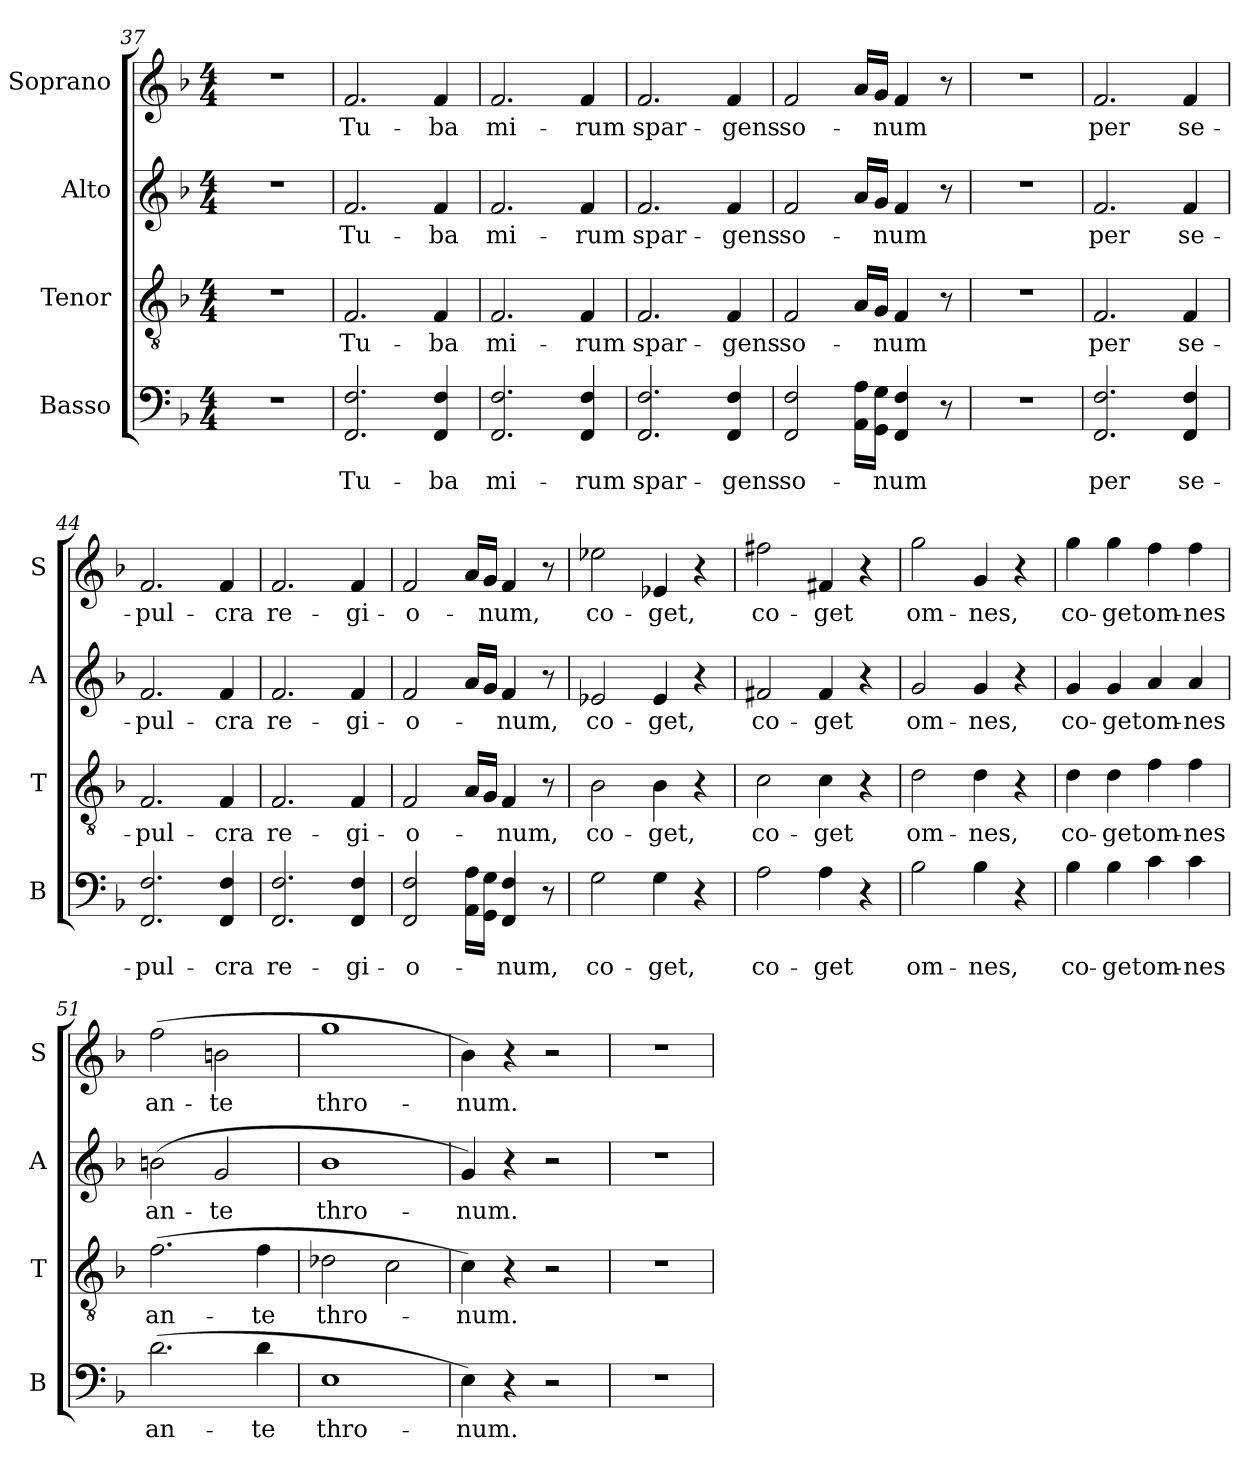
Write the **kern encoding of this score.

**kern	**text	**kern	**text	**kern	**text	**kern	**text
*part4	*part4	*part3	*part3	*part2	*part2	*part1	*part1
*staff4	*staff4	*staff3	*staff3	*staff2	*staff2	*staff1	*staff1
*I"Basso	*	*I"Tenor	*	*I"Alto	*	*I"Soprano	*
*I'B	*	*I'T	*	*I'A	*	*I'S	*
*clefF4	*	*clefGv2	*	*clefG2	*	*clefG2	*
*k[b-]	*	*k[b-]	*	*k[b-]	*	*k[b-]	*
*F:	*	*F:	*	*F:	*	*F:	*
*M4/4	*	*M4/4	*	*M4/4	*	*M4/4	*
=37	=37	=37	=37	=37	=37	=37	=37
1r	.	1r	.	1r	.	1r	.
=38	=38	=38	=38	=38	=38	=38	=38
!	!LO:LY:b	!	!LO:LY:b	!	!LO:LY:b	!	!LO:LY:b
2.FF/ 2.F/	Tu-	2.F/	Tu-	2.f/	Tu-	2.f/	Tu-
!	!LO:LY:b	!	!LO:LY:b	!	!LO:LY:b	!	!LO:LY:b
4FF/ 4F/	-ba	4F/	-ba	4f/	-ba	4f/	-ba
=39	=39	=39	=39	=39	=39	=39	=39
!	!LO:LY:b	!	!LO:LY:b	!	!LO:LY:b	!	!LO:LY:b
2.FF/ 2.F/	mi-	2.F/	mi-	2.f/	mi-	2.f/	mi-
!	!LO:LY:b	!	!LO:LY:b	!	!LO:LY:b	!	!LO:LY:b
4FF/ 4F/	-rum	4F/	-rum	4f/	-rum	4f/	-rum
!!LO:LB:g=z
=40	=40	=40	=40	=40	=40	=40	=40
!	!LO:LY:b	!	!LO:LY:b	!	!LO:LY:b	!	!LO:LY:b
2.FF/ 2.F/	spar-	2.F/	spar-	2.f/	spar-	2.f/	spar-
!	!LO:LY:b	!	!LO:LY:b	!	!LO:LY:b	!	!LO:LY:b
4FF/ 4F/	-gens	4F/	-gens	4f/	-gens	4f/	-gens
=41	=41	=41	=41	=41	=41	=41	=41
!	!LO:LY:b	!	!LO:LY:b	!	!LO:LY:b	!	!LO:LY:b
2FF/ 2F/	so-	2F/	so-	2f/	so-	2f/	so-
16AA\ 16A\LL	.	16A/LL	.	16a/LL	.	16a/LL	.
16GG\ 16G\JJ	.	16G/JJ	.	16g/JJ	.	16g/JJ	.
!	!LO:LY:b	!	!LO:LY:b	!	!LO:LY:b	!	!LO:LY:b
4FF/ 4F/	-num	4F/	-num	4f/	-num	4f/	-num
8r	.	8r	.	8r	.	8r	.
=42	=42	=42	=42	=42	=42	=42	=42
1r	.	1r	.	1r	.	1r	.
=43	=43	=43	=43	=43	=43	=43	=43
!	!LO:LY:b	!	!LO:LY:b	!	!LO:LY:b	!	!LO:LY:b
2.FF/ 2.F/	per	2.F/	per	2.f/	per	2.f/	per
!	!LO:LY:b	!	!LO:LY:b	!	!LO:LY:b	!	!LO:LY:b
4FF/ 4F/	se-	4F/	se-	4f/	se-	4f/	se-
=44	=44	=44	=44	=44	=44	=44	=44
!	!LO:LY:b	!	!LO:LY:b	!	!LO:LY:b	!	!LO:LY:b
2.FF/ 2.F/	-pul-	2.F/	-pul-	2.f/	-pul-	2.f/	-pul-
!	!LO:LY:b	!	!LO:LY:b	!	!LO:LY:b	!	!LO:LY:b
4FF/ 4F/	-cra	4F/	-cra	4f/	-cra	4f/	-cra
=45	=45	=45	=45	=45	=45	=45	=45
!	!LO:LY:b	!	!LO:LY:b	!	!LO:LY:b	!	!LO:LY:b
2.FF/ 2.F/	re-	2.F/	re-	2.f/	re-	2.f/	re-
!	!LO:LY:b	!	!LO:LY:b	!	!LO:LY:b	!	!LO:LY:b
4FF/ 4F/	-gi-	4F/	-gi-	4f/	-gi-	4f/	-gi-
=46	=46	=46	=46	=46	=46	=46	=46
!	!LO:LY:b	!	!LO:LY:b	!	!LO:LY:b	!	!LO:LY:b
2FF/ 2F/	-o-	2F/	-o-	2f/	-o-	2f/	-o-
16AA\ 16A\LL	.	16A/LL	.	16a/LL	.	16a/LL	.
!	!	!	!	!	!	!	!LO:LY:b
16GG\ 16G\JJ	.	16G/JJ	.	16g/JJ	.	16g/JJ	-num,
!	!LO:LY:b	!	!LO:LY:b	!	!LO:LY:b	!	!
4FF/ 4F/	-num,	4F/	-num,	4f/	-num,	4f/	.
8r	.	8r	.	8r	.	8r	.
=47	=47	=47	=47	=47	=47	=47	=47
!	!LO:LY:b	!	!LO:LY:b	!	!LO:LY:b	!	!LO:LY:b
2G\	co-	2B-\	co-	2e-X/	co-	2ee-X\	co-
!	!LO:LY:b	!	!LO:LY:b	!	!LO:LY:b	!	!LO:LY:b
4G\	-get,	4B-\	-get,	4e-/	-get,	4e-X/	-get,
4r	.	4r	.	4r	.	4r	.
=48	=48	=48	=48	=48	=48	=48	=48
!	!LO:LY:b	!	!LO:LY:b	!	!LO:LY:b	!	!LO:LY:b
2A\	co-	2c\	co-	2f#X/	co-	2ff#X\	co-
!	!LO:LY:b	!	!LO:LY:b	!	!LO:LY:b	!	!LO:LY:b
4A\	-get	4c\	-get	4f#/	-get	4f#X/	-get
4r	.	4r	.	4r	.	4r	.
!!LO:PB:g=z
=49	=49	=49	=49	=49	=49	=49	=49
!	!LO:LY:b	!	!LO:LY:b	!	!LO:LY:b	!	!LO:LY:b
2B-\	om-	2d\	om-	2g/	om-	2gg\	om-
!	!LO:LY:b	!	!LO:LY:b	!	!LO:LY:b	!	!LO:LY:b
4B-\	-nes,	4d\	-nes,	4g/	-nes,	4g/	-nes,
4r	.	4r	.	4r	.	4r	.
=50	=50	=50	=50	=50	=50	=50	=50
!	!LO:LY:b	!	!LO:LY:b	!	!LO:LY:b	!	!LO:LY:b
4B-\	co-	4d\	co-	4g/	co-	4gg\	co-
!	!LO:LY:b	!	!LO:LY:b	!	!LO:LY:b	!	!LO:LY:b
4B-\	-get	4d\	-get	4g/	-get	4gg\	-get
!	!LO:LY:b	!	!LO:LY:b	!	!LO:LY:b	!	!LO:LY:b
4c\	om-	4f\	om-	4a/	om-	4ff\	om-
!	!LO:LY:b	!	!LO:LY:b	!	!LO:LY:b	!	!LO:LY:b
4c\	-nes	4f\	-nes	4a/	-nes	4ff\	-nes
=51	=51	=51	=51	=51	=51	=51	=51
!	!LO:LY:b	!	!LO:LY:b	!	!LO:LY:b	!	!LO:LY:b
(>2.d\	an-	(>2.f\	an-	(>2bn\	an-	(>2ff\	an-
!	!	!	!	!	!LO:LY:b	!	!LO:LY:b
.	.	.	.	2g/	-te	2bn\	-te
!	!LO:LY:b	!	!LO:LY:b	!	!	!	!
4d\	-te	4f\	-te	.	.	.	.
=52	=52	=52	=52	=52	=52	=52	=52
!	!LO:LY:b	!	!LO:LY:b	!	!LO:LY:b	!	!LO:LY:b
1E	thro-	2d-X\	thro-	1b-	thro-	1gg	thro-
.	.	2c\	.	.	.	.	.
=53	=53	=53	=53	=53	=53	=53	=53
!	!LO:LY:b	!	!LO:LY:b	!	!LO:LY:b	!	!LO:LY:b
4E\)	-num.	4c\)	-num.	4g/)	-num.	4b-\)	-num.
4r	.	4r	.	4r	.	4r	.
2r	.	2r	.	2r	.	2r	.
=54	=54	=54	=54	=54	=54	=54	=54
1r	.	1r	.	1r	.	1r	.
=	=	=	=	=	=	=	=
*-	*-	*-	*-	*-	*-	*-	*-
